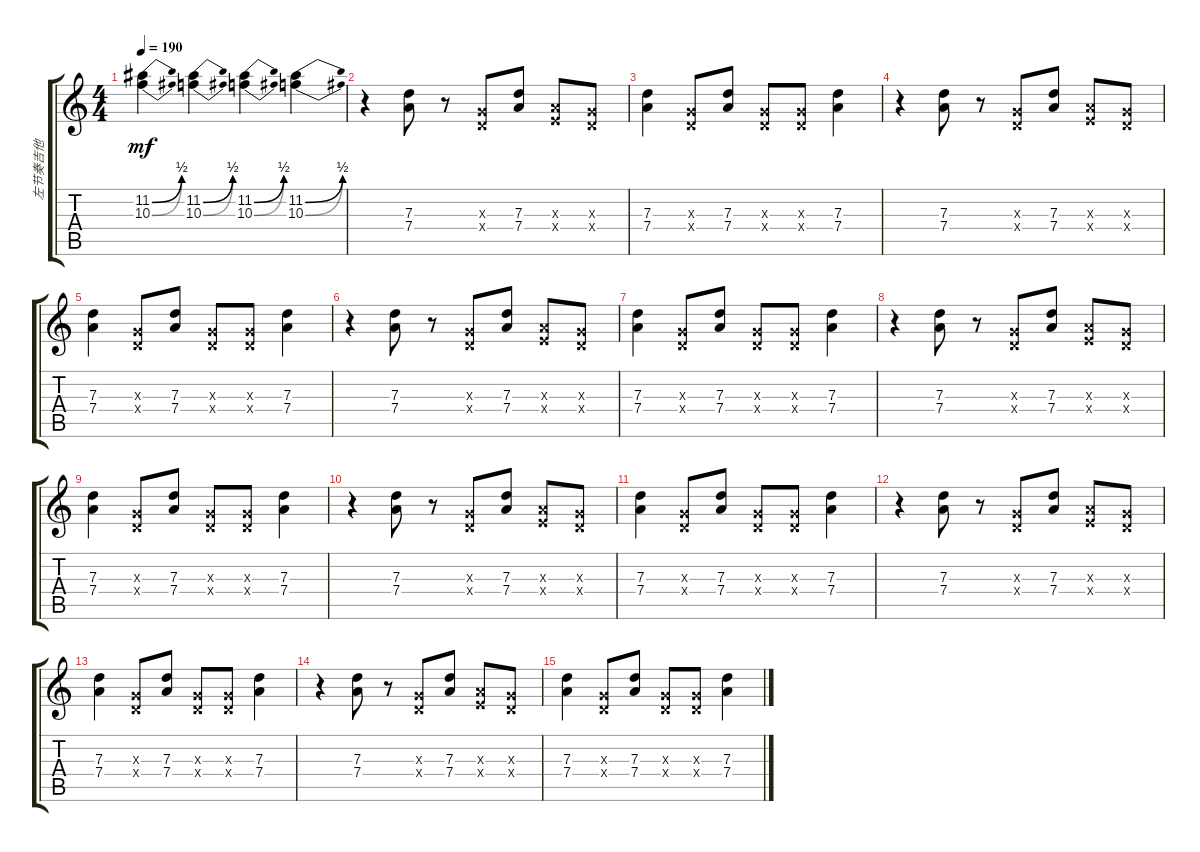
\track ("左节奏吉他" "左节奏吉他") {instrument acousticguitarsteel}
\staff {score tabs}
\tuning (E4 B3 G3 D3 A2 E2) {hide}
\ts (4 4)
\tempo 190
\clef g2
\ks c
(11.2{be (bend 0 0 60 2)} 10.3{be (bend 0 0 60 2)}).4{dy mf} (11.2{be (bend 0 0 60 2)} 10.3{be (bend 0 0 60 2)}).4 (11.2{be (bend 0 0 60 2)} 10.3{be (bend 0 0 60 2)}).4 (11.2{be (bend 0 0 60 2)} 10.3{be (bend 0 0 60 2)}).4 |
r.4 (7.3 7.4).8 r.8 (0.3{x} 0.4{x}).8 (7.3 7.4).8 (2.3{x} 2.4{x}).8 (0.3{x} 0.4{x}).8 |
(7.3 7.4).4 (0.3{x} 0.4{x}).8 (7.3 7.4).8 (0.3{x} 0.4{x}).8 (0.3{x} 0.4{x}).8 (7.3 7.4).4 |
r.4 (7.3 7.4).8 r.8 (0.3{x} 0.4{x}).8 (7.3 7.4).8 (2.3{x} 2.4{x}).8 (0.3{x} 0.4{x}).8 |
(7.3 7.4).4 (0.3{x} 0.4{x}).8 (7.3 7.4).8 (0.3{x} 0.4{x}).8 (0.3{x} 0.4{x}).8 (7.3 7.4).4 |
r.4 (7.3 7.4).8 r.8 (0.3{x} 0.4{x}).8 (7.3 7.4).8 (2.3{x} 2.4{x}).8 (0.3{x} 0.4{x}).8 |
(7.3 7.4).4 (0.3{x} 0.4{x}).8 (7.3 7.4).8 (0.3{x} 0.4{x}).8 (0.3{x} 0.4{x}).8 (7.3 7.4).4 |
r.4 (7.3 7.4).8 r.8 (0.3{x} 0.4{x}).8 (7.3 7.4).8 (2.3{x} 2.4{x}).8 (0.3{x} 0.4{x}).8 |
(7.3 7.4).4 (0.3{x} 0.4{x}).8 (7.3 7.4).8 (0.3{x} 0.4{x}).8 (0.3{x} 0.4{x}).8 (7.3 7.4).4 |
r.4 (7.3 7.4).8 r.8 (0.3{x} 0.4{x}).8 (7.3 7.4).8 (2.3{x} 2.4{x}).8 (0.3{x} 0.4{x}).8 |
(7.3 7.4).4 (0.3{x} 0.4{x}).8 (7.3 7.4).8 (0.3{x} 0.4{x}).8 (0.3{x} 0.4{x}).8 (7.3 7.4).4 |
r.4 (7.3 7.4).8 r.8 (0.3{x} 0.4{x}).8 (7.3 7.4).8 (2.3{x} 2.4{x}).8 (0.3{x} 0.4{x}).8 |
(7.3 7.4).4 (0.3{x} 0.4{x}).8 (7.3 7.4).8 (0.3{x} 0.4{x}).8 (0.3{x} 0.4{x}).8 (7.3 7.4).4 |
r.4 (7.3 7.4).8 r.8 (0.3{x} 0.4{x}).8 (7.3 7.4).8 (2.3{x} 2.4{x}).8 (0.3{x} 0.4{x}).8 |
(7.3 7.4).4 (0.3{x} 0.4{x}).8 (7.3 7.4).8 (0.3{x} 0.4{x}).8 (0.3{x} 0.4{x}).8 (7.3 7.4).4
